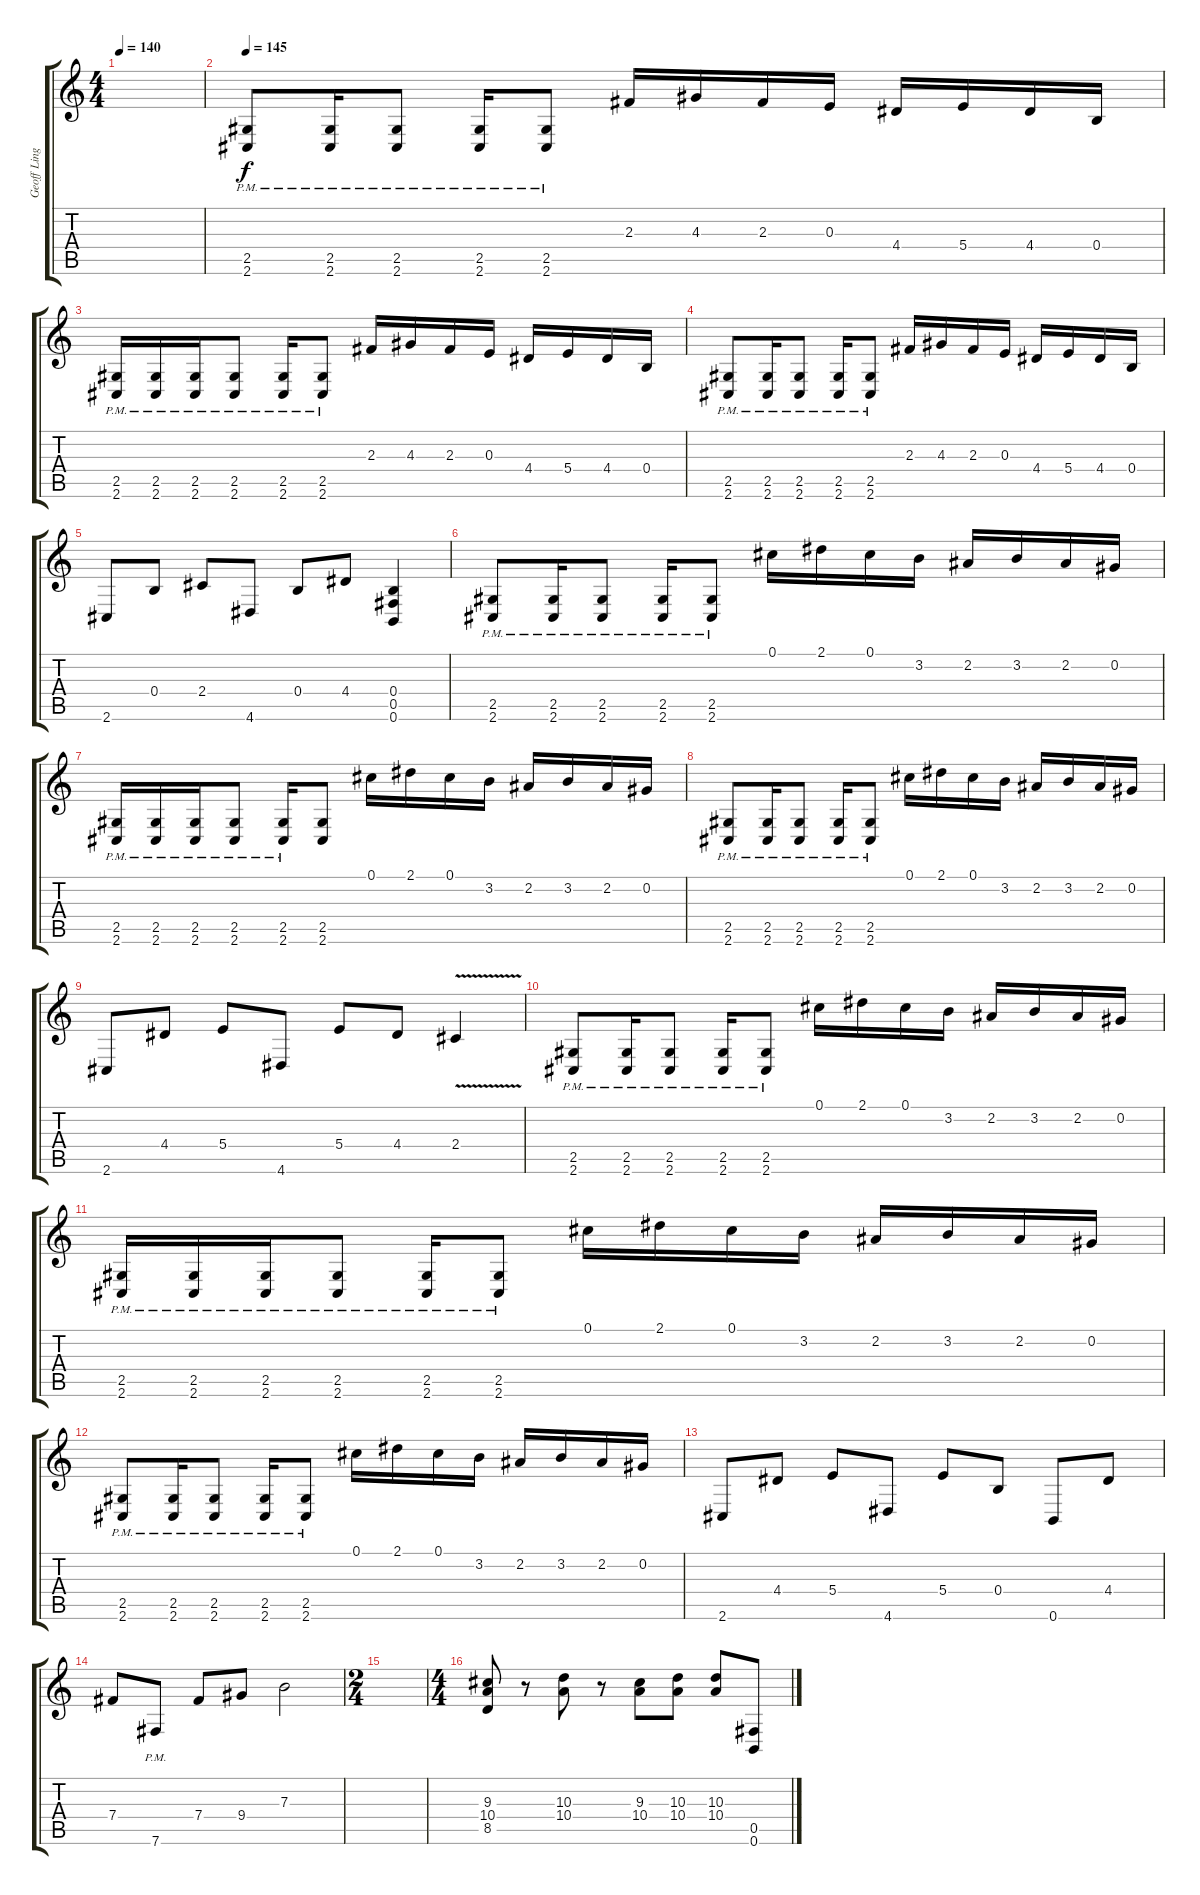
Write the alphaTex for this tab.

\track ("Geoff Ling" "Geoff Ling") {instrument distortionguitar}
\staff {score tabs}
\tuning (Db4 Ab3 E3 B2 Gb2 B1) {hide}
\ts (4 4)
\tempo 140
\clef g2
\ks c
|
\tempo 145
(2.5{pm} 2.6{pm}).8 (2.5{pm} 2.6{pm}).16 (2.5{pm} 2.6{pm}).8 (2.5{pm} 2.6{pm}).16 (2.5{pm} 2.6{pm}).8 2.3.16 4.3.16 2.3.16 0.3.16 4.4.16 5.4.16 4.4.16 0.4.16 |
(2.5{pm} 2.6{pm}).16 (2.5{pm} 2.6{pm}).16 (2.5{pm} 2.6{pm}).16 (2.5{pm} 2.6{pm}).8 (2.5{pm} 2.6{pm}).16 (2.5{pm} 2.6{pm}).8 2.3.16 4.3.16 2.3.16 0.3.16 4.4.16 5.4.16 4.4.16 0.4.16 |
(2.5{pm} 2.6{pm}).8 (2.5{pm} 2.6{pm}).16 (2.5{pm} 2.6{pm}).8 (2.5{pm} 2.6{pm}).16 (2.5{pm} 2.6{pm}).8 2.3.16 4.3.16 2.3.16 0.3.16 4.4.16 5.4.16 4.4.16 0.4.16 |
2.6.8 0.4.8 2.4.8 4.6.8 0.4.8 4.4.8 (0.4 0.5 0.6).4 |
(2.5{pm} 2.6{pm}).8 (2.5{pm} 2.6{pm}).16 (2.5{pm} 2.6{pm}).8 (2.5{pm} 2.6{pm}).16 (2.5{pm} 2.6{pm}).8 0.1.16 2.1.16 0.1.16 3.2.16 2.2.16 3.2.16 2.2.16 0.2.16 |
(2.5{pm} 2.6{pm}).16 (2.5{pm} 2.6{pm}).16 (2.5{pm} 2.6{pm}).16 (2.5{pm} 2.6{pm}).8 (2.5{pm} 2.6{pm}).16 (2.5 2.6).8 0.1.16 2.1.16 0.1.16 3.2.16 2.2.16 3.2.16 2.2.16 0.2.16 |
(2.5{pm} 2.6{pm}).8 (2.5{pm} 2.6{pm}).16 (2.5{pm} 2.6{pm}).8 (2.5{pm} 2.6{pm}).16 (2.5{pm} 2.6{pm}).8 0.1.16 2.1.16 0.1.16 3.2.16 2.2.16 3.2.16 2.2.16 0.2.16 |
2.6.8 4.4.8 5.4.8 4.6.8 5.4.8 4.4.8 2.4{v}.4 |
(2.5{pm} 2.6{pm}).8 (2.5{pm} 2.6{pm}).16 (2.5{pm} 2.6{pm}).8 (2.5{pm} 2.6{pm}).16 (2.5{pm} 2.6{pm}).8 0.1.16 2.1.16 0.1.16 3.2.16 2.2.16 3.2.16 2.2.16 0.2.16 |
(2.5{pm} 2.6{pm}).16 (2.5{pm} 2.6{pm}).16 (2.5{pm} 2.6{pm}).16 (2.5{pm} 2.6{pm}).8 (2.5{pm} 2.6{pm}).16 (2.5{pm} 2.6{pm}).8 0.1.16 2.1.16 0.1.16 3.2.16 2.2.16 3.2.16 2.2.16 0.2.16 |
(2.5{pm} 2.6{pm}).8 (2.5{pm} 2.6{pm}).16 (2.5{pm} 2.6{pm}).8 (2.5{pm} 2.6{pm}).16 (2.5{pm} 2.6{pm}).8 0.1.16 2.1.16 0.1.16 3.2.16 2.2.16 3.2.16 2.2.16 0.2.16 |
2.6.8 4.4.8 5.4.8 4.6.8 5.4.8 0.4.8 0.6.8 4.4.8 |
7.4.8 7.6{pm}.8 7.4.8 9.4.8 7.3.2 |
\ts (2 4)
|
\ts (4 4)
(9.3 10.4 8.5).8 r.8 (10.3 10.4).8 r.8 (9.3 10.4).8 (10.3 10.4).8 (10.3 10.4).8 (0.5 0.6).8
